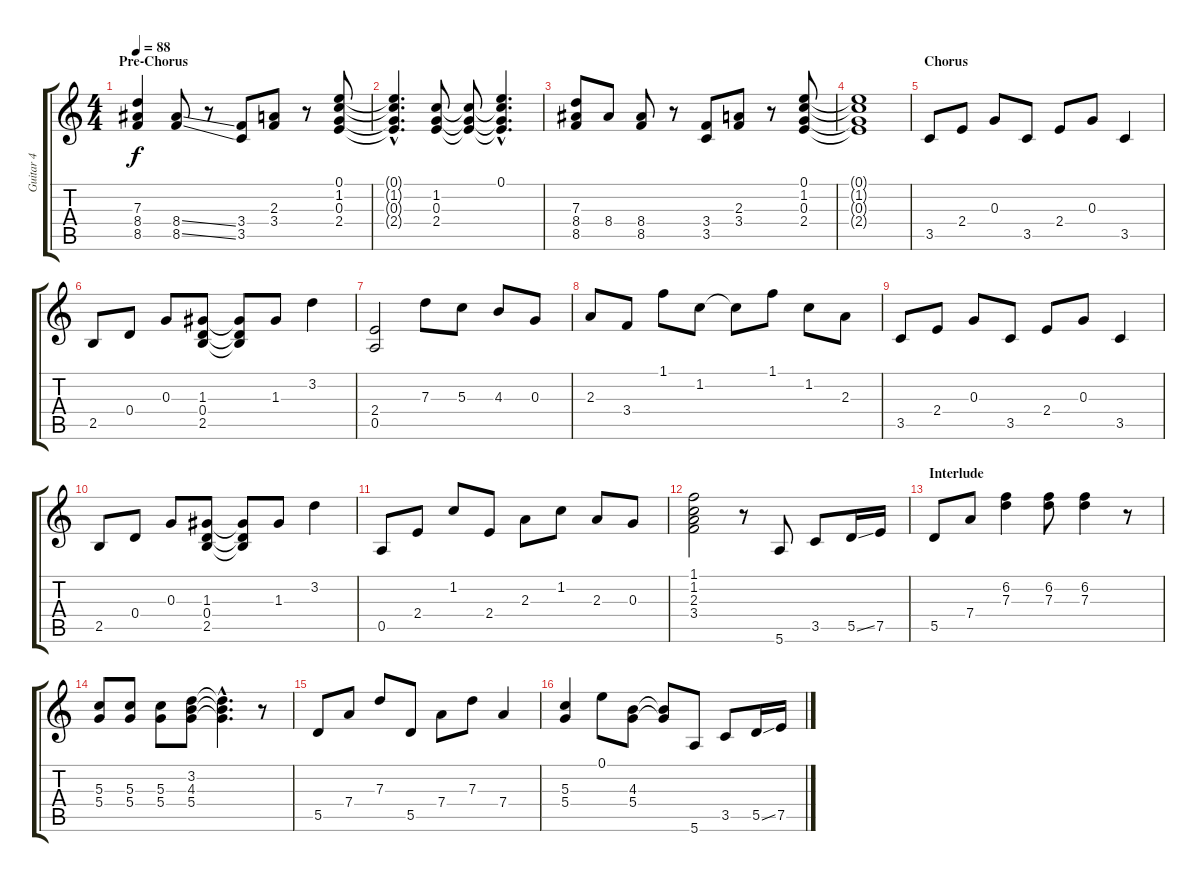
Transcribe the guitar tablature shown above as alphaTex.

\track ("Guitar 4" "Guitar 4") {instrument acousticguitarnylon}
\staff {score tabs}
\tuning (E4 B3 G3 D3 A2 E2) {hide}
\ts (4 4)
\section ("" "Pre-Chorus")
\tempo 88
\clef g2
\ks c
(7.3 8.4 8.5).4{dy f} (8.4{ss} 8.5{ss}).8 r.8 (3.4 3.5).8 (2.3 3.4).8 r.8 (0.1 1.2 0.3 2.4).8 |
(0.1{hac t} 1.2{hac t} 0.3{hac t} 2.4{hac t}).4{d} (1.2 0.3 2.4).8 (1.2{t} 0.3{t} 2.4{t}).8 (0.1{hac} 1.2{hac t} 0.3{hac t} 2.4{hac t}).4{d} |
(7.3 8.4 8.5).8 8.4.8 (8.4 8.5).8 r.8 (3.4 3.5).8 (2.3 3.4).8 r.8 (0.1 1.2 0.3 2.4).8 |
(0.1{t} 1.2{t} 0.3{t} 2.4{t}).1 |
\section ("" "Chorus")
3.5.8 2.4.8 0.3.8 3.5.8 2.4.8 0.3.8 3.5.4 |
2.5.8 0.4.8 0.3.8 (1.3 0.4 2.5).8 (1.3{t} 0.4{t} 2.5{t}).8 1.3.8 3.2.4 |
(2.4 0.5).2 7.3.8 5.3.8 4.3.8 0.3.8 |
2.3.8 3.4.8 1.1.8 1.2.8 1.2{t}.8 1.1.8 1.2.8 2.3.8 |
3.5.8 2.4.8 0.3.8 3.5.8 2.4.8 0.3.8 3.5.4 |
2.5.8 0.4.8 0.3.8 (1.3 0.4 2.5).8 (1.3{t} 0.4{t} 2.5{t}).8 1.3.8 3.2.4 |
0.5.8 2.4.8 1.2.8 2.4.8 2.3.8 1.2.8 2.3.8 0.3.8 |
(1.1 1.2 2.3 3.4).2 r.8 5.6.8 3.5.8 5.5{ss}.16 7.5.16 |
\section ("" "Interlude")
5.5.8 7.4.8 (6.2 7.3).4 (6.2 7.3).8 (6.2 7.3).4 r.8 |
(5.3 5.4).8 (5.3 5.4).8 (5.3 5.4).8 (3.2 4.3 5.4).8 (3.2{hac t} 4.3{hac t} 5.4{hac t}).4{d} r.8 |
5.5.8 7.4.8 7.3.8 5.5.8 7.4.8 7.3.8 7.4.4 |
(5.3 5.4).4 0.1.8 (4.3 5.4).8 (4.3{t} 5.4{t}).8 5.6.8 3.5.8 5.5{ss}.16 7.5.16
